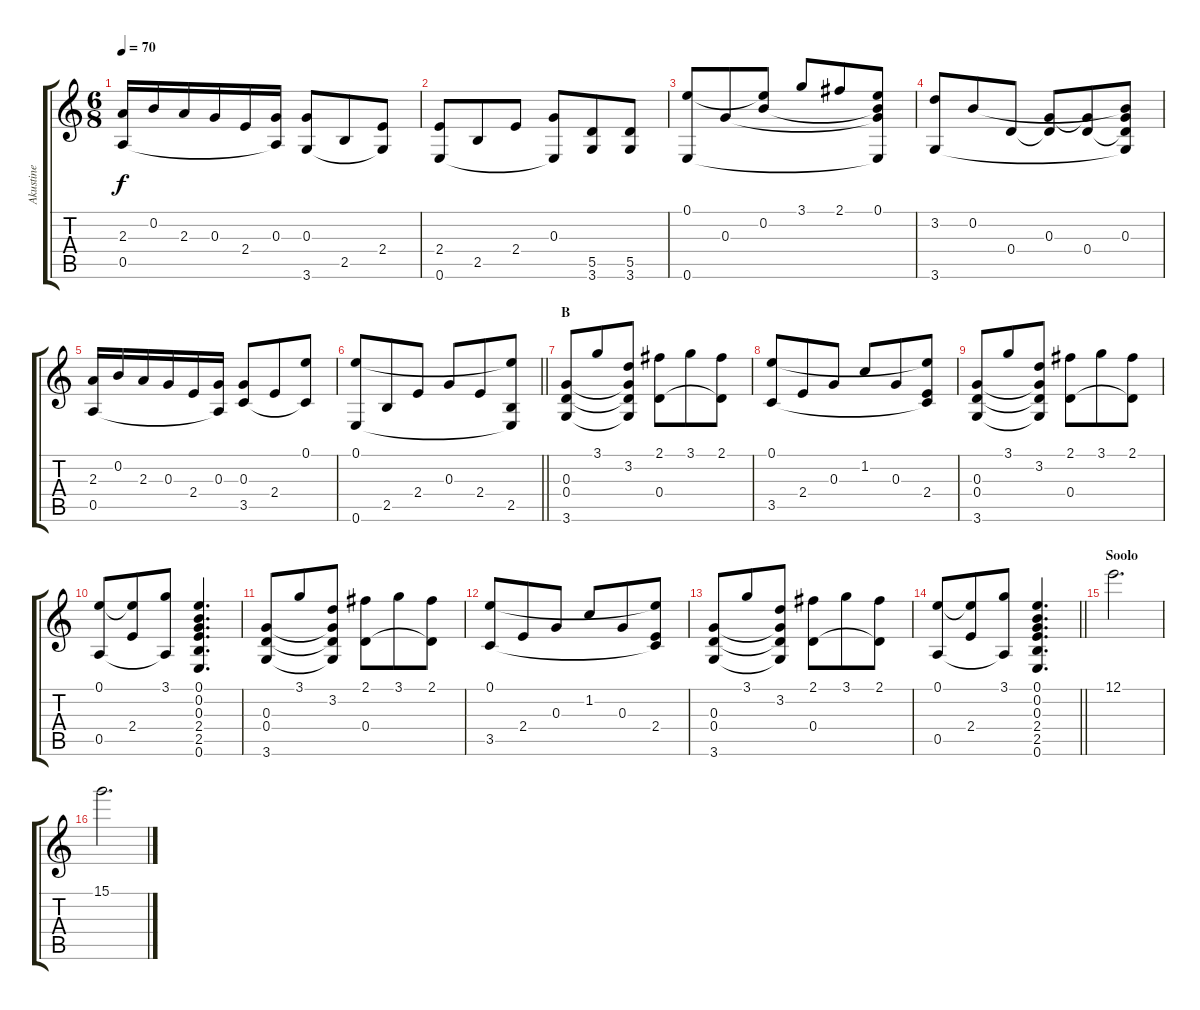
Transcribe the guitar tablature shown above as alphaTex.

\track ("Akustine" "Akustine") {instrument acousticguitarsteel}
\staff {score tabs}
\tuning (E4 B3 G3 D3 A2 E2) {hide}
\ts (6 8)
\tempo 70
\clef g2
\ks c
(2.3 0.5).16{dy f} 0.2.16 2.3.16 0.3.16 2.4.16 (0.3 0.5{t}).16 (0.3 3.6).8 2.5.8 (2.4 3.6{t}).8 |
(2.4 0.6).8 2.5.8 2.4.8 (0.3 0.6{t}).8 (5.5 3.6).8 (5.5 3.6).8 |
(0.1 0.6).8 0.3.8 (0.1{t} 0.2).8 3.1.8 2.1.8 (0.1 0.2{t} 0.3{t} 0.6{t}).8 |
(3.2 3.6).8 0.2.8 0.4.8 (0.3 0.4{t}).8 (0.3{t} 0.4).8 (0.2{t} 0.3 0.4{t} 3.6{t}).8 |
(2.3 0.5).16 0.2.16 2.3.16 0.3.16 2.4.16 (0.3 0.5{t}).16 (0.3 3.5).8 2.4.8 (0.1 3.5{t}).8 |
\barLineRight lightlight
(0.1 0.6).8 2.5.8 2.4.8 0.3.8 2.4.8 (0.1{t} 2.5 0.6{t}).8 |
\section ("" "B")
(0.3 0.4 3.6).8 3.1.8 (3.2 0.3{t} 0.4{t} 3.6{t}).8 (2.1 0.4).8 3.1.8 (2.1 0.4{t}).8 |
(0.1 3.5).8 2.4.8 0.3.8 1.2.8 0.3.8 (0.1{t} 2.4 3.5{t}).8 |
(0.3 0.4 3.6).8 3.1.8 (3.2 0.3{t} 0.4{t} 3.6{t}).8 (2.1 0.4).8 3.1.8 (2.1 0.4{t}).8 |
(0.1 0.5).8 (0.1{t} 2.4).8 (3.1 0.5{t}).8 (0.1 0.2 0.3 2.4 2.5 0.6).4{d} |
(0.3 0.4 3.6).8 3.1.8 (3.2 0.3{t} 0.4{t} 3.6{t}).8 (2.1 0.4).8 3.1.8 (2.1 0.4{t}).8 |
(0.1 3.5).8 2.4.8 0.3.8 1.2.8 0.3.8 (0.1{t} 2.4 3.5{t}).8 |
(0.3 0.4 3.6).8 3.1.8 (3.2 0.3{t} 0.4{t} 3.6{t}).8 (2.1 0.4).8 3.1.8 (2.1 0.4{t}).8 |
\barLineRight lightlight
(0.1 0.5).8 (0.1{t} 2.4).8 (3.1 0.5{t}).8 (0.1 0.2 0.3 2.4 2.5 0.6).4{d} |
\section ("" "Soolo")
12.1.2{d instrument overdrivenguitar} |
15.1.2{d}
